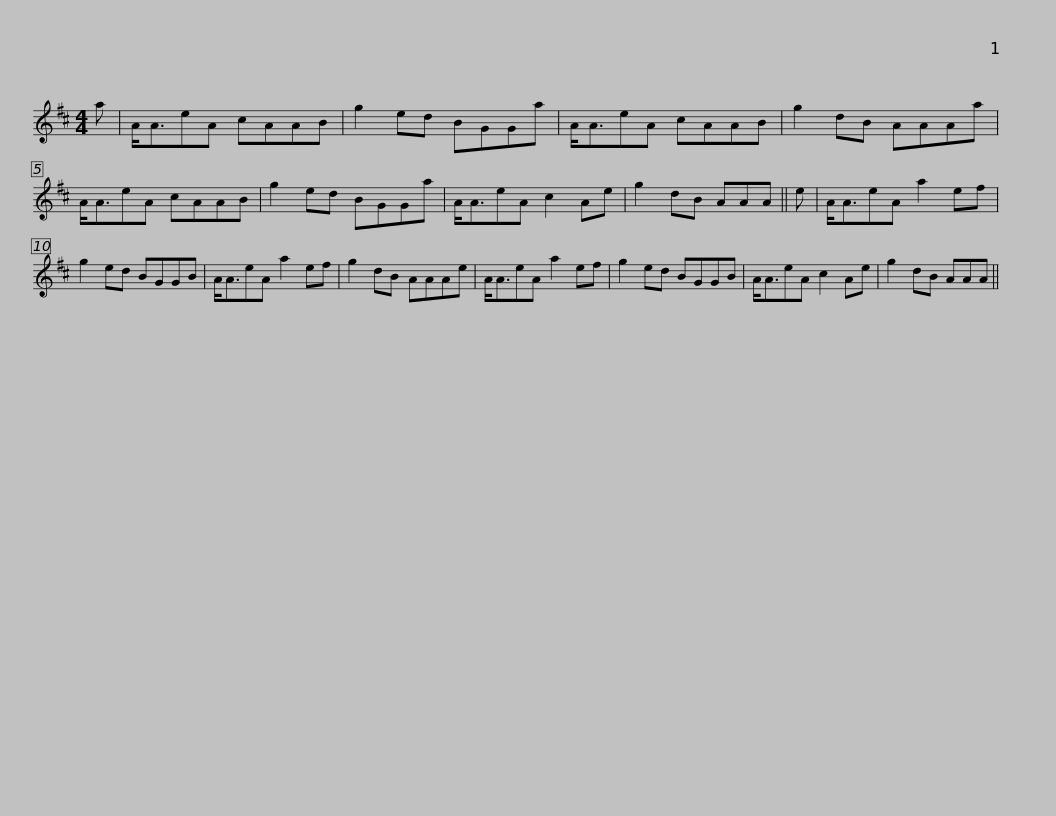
X:1
L:1/8
M:4/4
I:linebreak $
K:D
V:1 treble
V:1
 a | A<AeA cAAB | g2 ed BGGa | A<AeA cAAB | g2 dB AAAa | %5
 A<AeA cAAB |$ g2 ed BGGa | A<AeA c2 Ae | g2 dB AAA || e | %10
 A<AeA a2 ef | g2 ed BGGB | A<AeA a2 ef |$ g2 dB AAAe | A<AeA a2 ef | %15
 g2 ed BGGB | A<AeA c2 Ae | g2 dB AAA || %18
